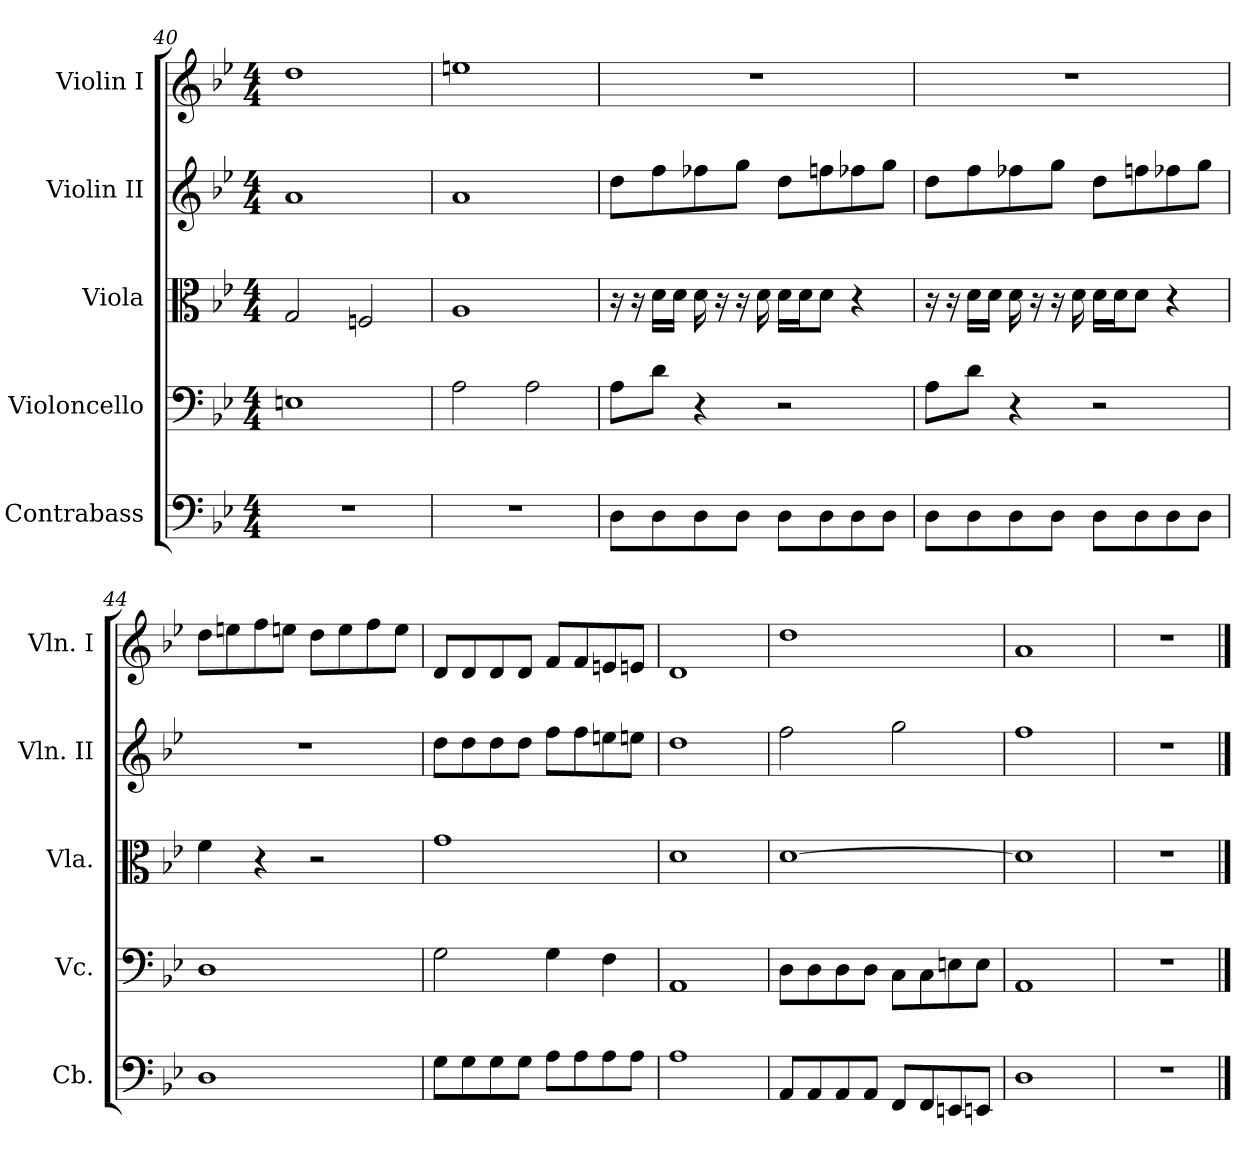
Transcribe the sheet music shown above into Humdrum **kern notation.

**kern	**kern	**kern	**kern	**kern
*part5	*part4	*part3	*part2	*part1
*staff5	*staff4	*staff3	*staff2	*staff1
*I"Contrabass	*I"Violoncello	*I"Viola	*I"Violin II	*I"Violin I
*I'Cb.	*I'Vc.	*I'Vla.	*I'Vln. II	*I'Vln. I
*clefF4	*clefF4	*clefC3	*clefG2	*clefG2
*ITrd7c12	*	*	*	*
*k[b-e-]	*k[b-e-]	*k[b-e-]	*k[b-e-]	*k[b-e-]
*M4/4	*M4/4	*M4/4	*M4/4	*M4/4
=40	=40	=40	=40	=40
1r	1En	2G/	1a	1dd
.	.	2Fn/	.	.
!!LO:PB:g=z
=41	=41	=41	=41	=41
1r	2A\	1A	1a	1een
.	2A\	.	.	.
=42	=42	=42	=42	=42
8DD\L	8A\L	16r	8dd\L	1r
.	.	16r	.	.
8DD\	8d\J	16d\LL	8ff\	.
.	.	16d\JJ	.	.
8DD\	4r	16d\	8ff-X\	.
.	.	16r	.	.
8DD\J	.	16r	8gg\J	.
.	.	16d\	.	.
8DD\L	2r	16d\LL	8dd\L	.
.	.	16d\J	.	.
8DD\	.	8d\J	8ffn\	.
8DD\	.	4r	8ff-X\	.
8DD\J	.	.	8gg\J	.
=43	=43	=43	=43	=43
8DD\L	8A\L	16r	8dd\L	1r
.	.	16r	.	.
8DD\	8d\J	16d\LL	8ff\	.
.	.	16d\JJ	.	.
8DD\	4r	16d\	8ff-X\	.
.	.	16r	.	.
8DD\J	.	16r	8gg\J	.
.	.	16d\	.	.
8DD\L	2r	16d\LL	8dd\L	.
.	.	16d\J	.	.
8DD\	.	8d\J	8ffn\	.
8DD\	.	4r	8ff-X\	.
8DD\J	.	.	8gg\J	.
=44	=44	=44	=44	=44
1DD	1D	4f\	1r	8dd\L
.	.	.	.	8een\
.	.	4r	.	8ff\
.	.	.	.	8een\J
.	.	2r	.	8dd\L
.	.	.	.	8ee\
.	.	.	.	8ff\
.	.	.	.	8ee\J
!!LO:LB:g=z
=45	=45	=45	=45	=45
8GG\L	2G\	1g	8dd\L	8d/L
8GG\	.	.	8dd\	8d/
8GG\	.	.	8dd\	8d/
8GG\J	.	.	8dd\J	8d/J
8AA\L	4G\	.	8ff\L	8f/L
8AA\	.	.	8ff\	8f/
8AA\	4F\	.	8een\	8en/
8AA\J	.	.	8een\J	8en/J
=46	=46	=46	=46	=46
1AA	1AA	1d	1dd	1d
=47	=47	=47	=47	=47
8AAA/L	8D\L	[1d	2ff\	1dd
8AAA/	8D\	.	.	.
8AAA/	8D\	.	.	.
8AAA/J	8D\J	.	.	.
8FFF/L	8C\L	.	2gg\	.
8FFF/	8C\	.	.	.
8EEEn/	8En\	.	.	.
8EEEn/J	8E\J	.	.	.
=48	=48	=48	=48	=48
1DD	1AA	1d]	1ff	1a
=49	=49	=49	=49	=49
1r	1r	1r	1r	1r
==	==	==	==	==
*-	*-	*-	*-	*-
